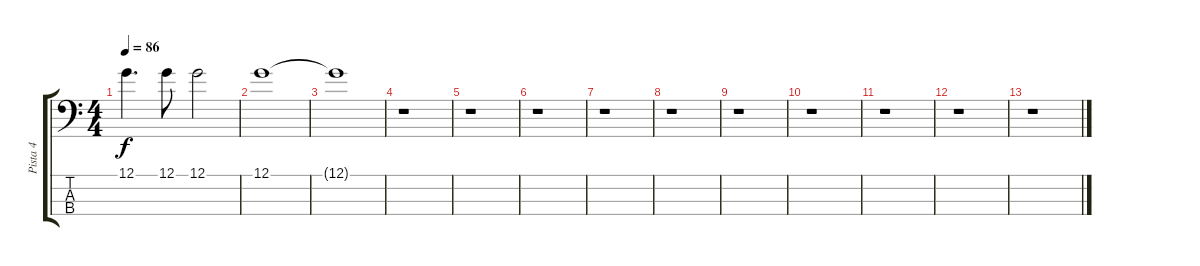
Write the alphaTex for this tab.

\track ("Pista 4" "Pista 4") {instrument acousticbass}
\staff {score tabs}
\tuning (G2 D2 A1 E1) {hide}
\ts (4 4)
\tempo 86
\clef f4
\ks c
12.1.4{d dy f} 12.1.8 12.1.2 |
12.1.1 |
12.1{t}.1 |
r.1 |
r.1 |
r.1 |
r.1 |
r.1 |
r.1 |
r.1 |
r.1 |
r.1 |
r.1
